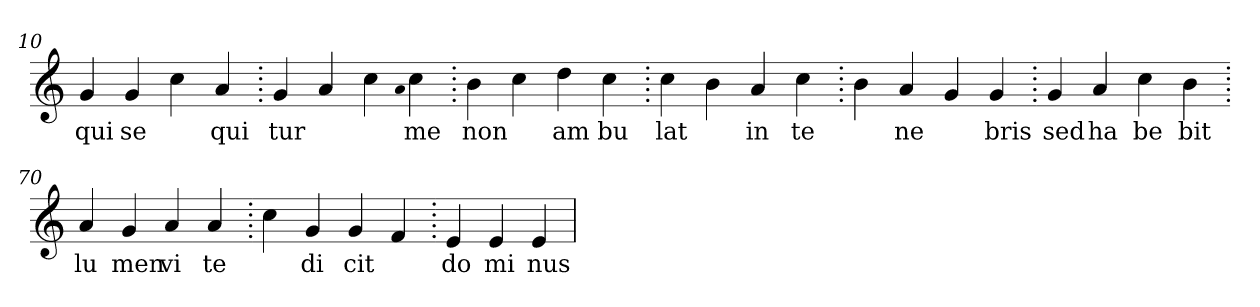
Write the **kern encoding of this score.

**kern	**text
*part1	*part1
*staff1	*staff1
*clefG2	*
=10.	=10.
4g	qui
4g	se
4cc	.
4a	qui
=20.	=20.
4g	tur
4a	.
4cc	.
qqa	.
4cc	me
=30.	=30.
4b	non
4cc	.
4dd	am
4cc	bu
=40.	=40.
4cc	lat
4b	.
4a	in
4cc	te
=50.	=50.
4b	.
4a	ne
4g	.
4g	bris
=60.	=60.
4g	sed
4a	ha
4cc	be
4b	bit
=70.	=70.
4a	lu
4g	men
4a	vi
4a	te
=80.	=80.
4cc	.
4g	di
4g	cit
4f	.
=90.	=90.
4e	do
4e	mi
4e	nus
=	=
*-	*-
